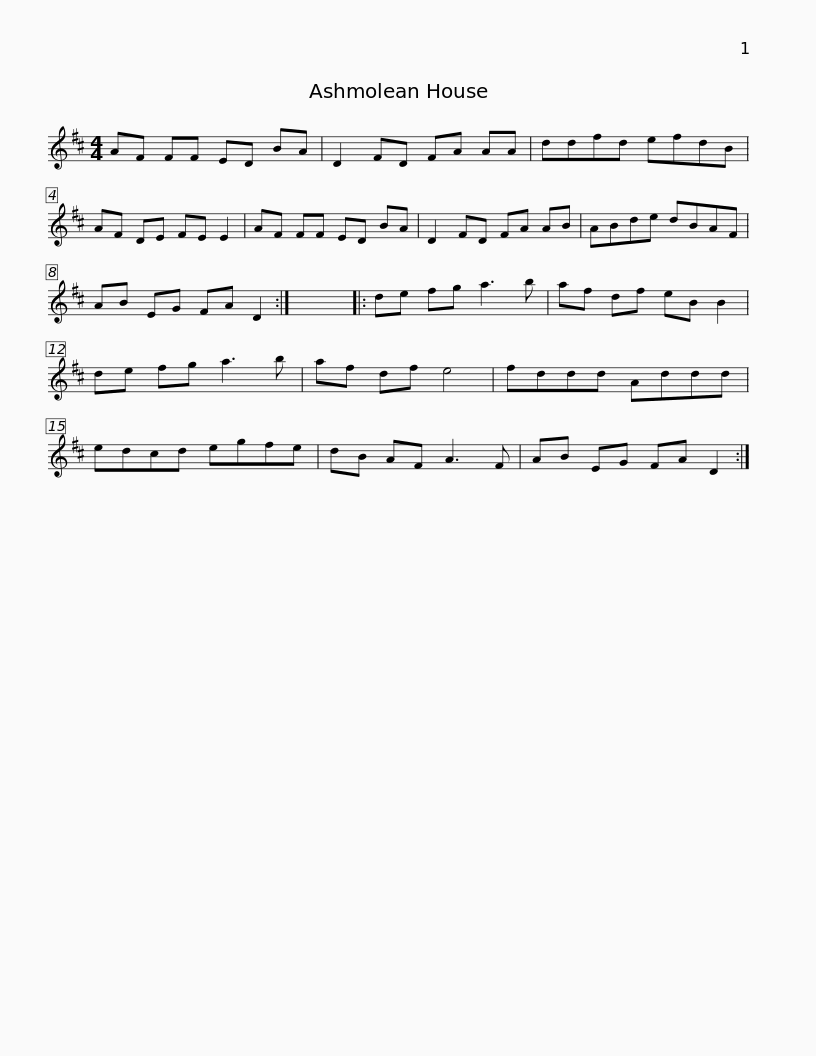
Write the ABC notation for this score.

X:1
L:1/8
M:4/4
I:linebreak $
K:D
V:1 treble
V:1
 AF FF ED BA | D2 FD FA AA | ddfd efdB | AF DE FE E2 | AF FF ED BA | %5
 D2 FD FA AB |$ ABde dBAF | AB EG FA D2 :| x8 |: de fg a3 b | %10
 af df eB B2 | de fg a3 b | af df e4 |$ fddd Addd | edcd egfe | %15
 dB AF A3 F | AB EG FA D2 :| %17
